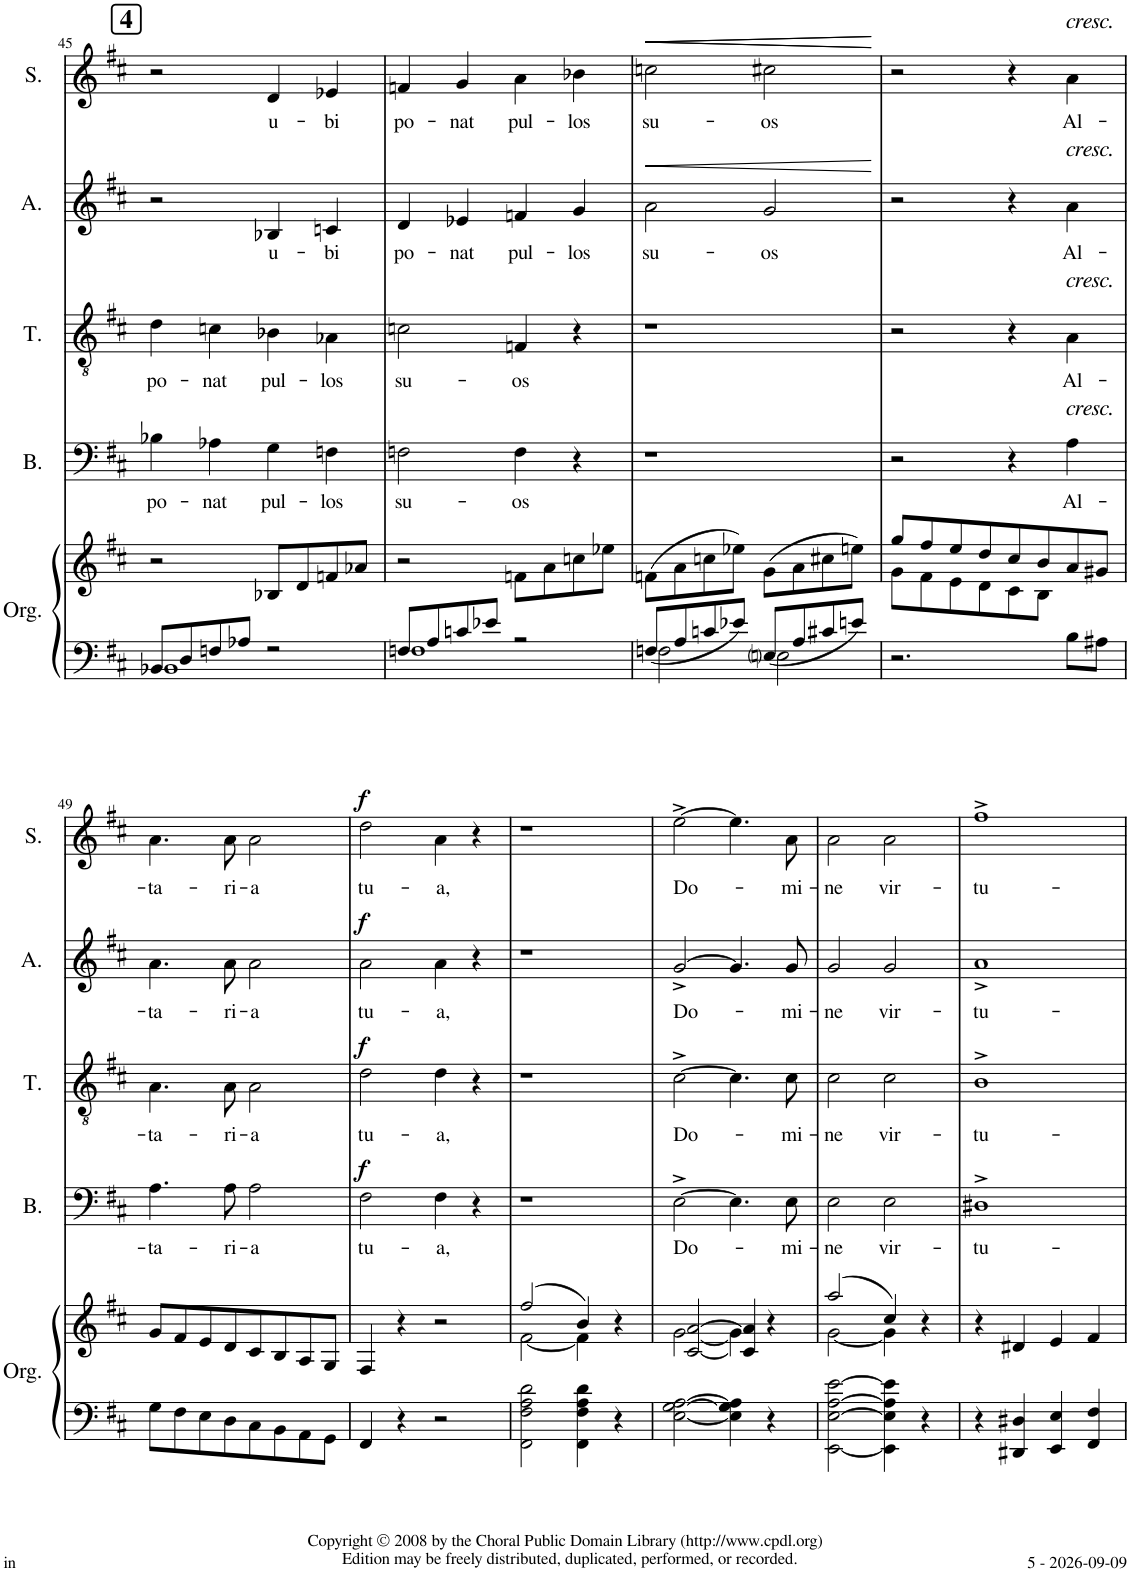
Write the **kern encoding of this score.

**kern	**kern	**kern	**text	**dynam	**kern	**text	**dynam	**kern	**text	**dynam	**kern	**text	**dynam
*part5	*part5	*part4	*part4	*part4	*part3	*part3	*part3	*part2	*part2	*part2	*part1	*part1	*part1
*staff6	*staff5	*staff4	*staff4	*staff4	*staff3	*staff3	*staff3	*staff2	*staff2	*staff2	*staff1	*staff1	*staff1
*I"Orgue	*	*I"Bass	*	*	*I"Ténor	*	*	*I"Alto	*	*	*I"Soprano	*	*
*I'Org.	*	*I'B.	*	*	*I'T.	*	*	*I'A.	*	*	*I'S.	*	*
!!LO:PB:g=z
*clefF4	*clefG2	*clefF4	*	*	*clefGv2	*	*	*clefG2	*	*	*clefG2	*	*
*k[f#c#]	*k[f#c#]	*k[f#c#]	*	*	*k[f#c#]	*	*	*k[f#c#]	*	*	*k[f#c#]	*	*
*D:	*D:	*D:	*	*	*	*	*	*D:	*	*	*D:	*	*
*M4/4	*M4/4	*M4/4	*	*	*M4/4	*	*	*M4/4	*	*	*M4/4	*	*
!!LO:REH:place=s1:a:B:cj:fs=14:t=4
=45	=45	=45	=45	=45	=45	=45	=45	=45	=45	=45	=45	=45	=45
*^	*	*	*	*	*	*	*	*	*	*	*	*	*
!	!	!	!	!LO:LY:b	!	!	!LO:LY:b	!	!	!	!	!	!	!
8BB-X/L	1BB-	2r	4B-X\	po-	.	4d\	po-	.	2r	.	.	2r	.	.
8D/	.	.	.	.	.	.	.	.	.	.	.	.	.	.
!	!	!	!	!LO:LY:b	!	!	!LO:LY:b	!	!	!	!	!	!	!
8Fn/	.	.	4A-X\	-nat	.	4cn\	-nat	.	.	.	.	.	.	.
8A-X/J	.	.	.	.	.	.	.	.	.	.	.	.	.	.
!	!	!	!	!LO:LY:b	!	!	!LO:LY:b	!	!	!LO:LY:b	!	!	!LO:LY:b	!
2r	.	8B-X/L	4G\	pul-	.	4B-X\	pul-	.	4B-X/	u-	.	4d/	u-	.
.	.	8d/	.	.	.	.	.	.	.	.	.	.	.	.
!	!	!	!	!LO:LY:b	!	!	!LO:LY:b	!	!	!LO:LY:b	!	!	!LO:LY:b	!
.	.	8fn/	4Fn\	-los	.	4A-X\	-los	.	4cn/	-bi	.	4e-X/	-bi	.
.	.	8a-X/J	.	.	.	.	.	.	.	.	.	.	.	.
=46	=46	=46	=46	=46	=46	=46	=46	=46	=46	=46	=46	=46	=46	=46
!	!	!	!	!LO:LY:b	!	!	!LO:LY:b	!	!	!LO:LY:b	!	!	!LO:LY:b	!
8Fn/L	1F	2r	2Fn\	su-	.	2cn\	su-	.	4d/	po-	.	4fn/	po-	.
8A/	.	.	.	.	.	.	.	.	.	.	.	.	.	.
!	!	!	!	!	!	!	!	!	!	!LO:LY:b	!	!	!LO:LY:b	!
8cn/	.	.	.	.	.	.	.	.	4e-X/	-nat	.	4g/	-nat	.
8e-X/J	.	.	.	.	.	.	.	.	.	.	.	.	.	.
!	!	!	!	!LO:LY:b	!	!	!LO:LY:b	!	!	!LO:LY:b	!	!	!LO:LY:b	!
2r	.	8fn\L	4F\	-os	.	4Fn/	-os	.	4fn/	pul-	.	4a\	pul-	.
.	.	8a\	.	.	.	.	.	.	.	.	.	.	.	.
!	!	!	!	!	!	!	!	!	!	!LO:LY:b	!	!	!LO:LY:b	!
.	.	8ccn\	4r	.	.	4r	.	.	4g/	-los	.	4b-X\	-los	.
.	.	8ee-X\J	.	.	.	.	.	.	.	.	.	.	.	.
=47	=47	=47	=47	=47	=47	=47	=47	=47	=47	=47	=47	=47	=47	=47
!	!	!	!	!	!	!	!	!	!	!LO:LY:b	!LO:HP:b	!	!LO:LY:b	!LO:HP:b
8Fn/L	2F\	(>8fn\L	1r	.	.	1r	.	.	2a\	su-	<	2ccn\	su-	<
8A/	.	8a\	.	.	.	.	.	.	.	.	.	.	.	.
8cn/	.	8ccn\	.	.	.	.	.	.	.	.	.	.	.	.
8e-X/J	.	8ee-X\J)	.	.	.	.	.	.	.	.	.	.	.	.
!	!	!	!	!	!	!	!	!	!	!LO:LY:b	!	!	!LO:LY:b	!LO:HP:b
8Eni/L	2E\	(>8g\L	.	.	.	.	.	.	2g/	-os	.	2cc#X\	-os	<
8A/	.	8a\	.	.	.	.	.	.	.	.	.	.	.	.
8c#X/	.	8cc#X\	.	.	.	.	.	.	.	.	.	.	.	.
8en/J	.	8een\J)	.	.	.	.	.	.	.	.	.	.	.	.
*v	*v	*	*	*	*	*	*	*	*	*	*	*	*	*
.	.	.	.	.	.	.	.	.	.	[	.	.	[ [
=48	=48	=48	=48	=48	=48	=48	=48	=48	=48	=48	=48	=48	=48
*	*^	*	*	*	*	*	*	*	*	*	*	*	*
2.r	8gg/L	8g\L	2r	.	.	2r	.	.	2r	.	.	2r	.	.
.	8ff#/	8f#\	.	.	.	.	.	.	.	.	.	.	.	.
.	8ee/	8e\	.	.	.	.	.	.	.	.	.	.	.	.
.	8dd/	8d\	.	.	.	.	.	.	.	.	.	.	.	.
.	8cc#/	8c#\	4r	.	.	4r	.	.	4r	.	.	4r	.	.
.	8b/	8B\J	.	.	.	.	.	.	.	.	.	.	.	.
!	!	!	!	!	!	!	!	!	!	!	!	!LO:TX:a:i:t=cresc.	!	!
!	!	!	!	!	!	!	!	!	!LO:TX:a:i:t=cresc.	!	!	!	!	!
!	!	!	!	!	!	!LO:TX:a:i:t=cresc.	!	!	!	!	!	!	!	!
!	!	!	!LO:TX:a:i:t=cresc.	!	!	!	!	!	!	!	!	!	!	!
!	!	!	!	!LO:LY:b	!	!	!LO:LY:b	!	!	!LO:LY:b	!	!	!LO:LY:b	!
8B\L	8a/	4ryy	4A\	Al-	.	4A\	Al-	.	4a\	Al-	.	4a\	Al-	.
8A#X\J	8g#X/J	.	.	.	.	.	.	.	.	.	.	.	.	.
*	*v	*v	*	*	*	*	*	*	*	*	*	*	*	*
!!LO:LB:g=z
=49	=49	=49	=49	=49	=49	=49	=49	=49	=49	=49	=49	=49	=49
!	!	!	!LO:LY:b	!	!	!LO:LY:b	!	!	!LO:LY:b	!	!	!LO:LY:b	!
8G\L	8g/L	4.A\	-ta-	.	4.A\	-ta-	.	4.a\	-ta-	.	4.a\	-ta-	.
8F#\	8f#/	.	.	.	.	.	.	.	.	.	.	.	.
8E\	8e/	.	.	.	.	.	.	.	.	.	.	.	.
!	!	!	!LO:LY:b	!	!	!LO:LY:b	!	!	!LO:LY:b	!	!	!LO:LY:b	!
8D\	8d/	8A\	-ri-	.	8A\	-ri-	.	8a\	-ri-	.	8a\	-ri-	.
!	!	!	!LO:LY:b	!	!	!LO:LY:b	!	!	!LO:LY:b	!	!	!LO:LY:b	!
8C#\	8c#/	2A\	-a	.	2A\	-a	.	2a\	-a	.	2a\	-a	.
8BB\	8B/	.	.	.	.	.	.	.	.	.	.	.	.
8AA\	8A/	.	.	.	.	.	.	.	.	.	.	.	.
8GG\J	8G/J	.	.	.	.	.	.	.	.	.	.	.	.
=50	=50	=50	=50	=50	=50	=50	=50	=50	=50	=50	=50	=50	=50
!	!	!	!LO:LY:b	!LO:DY:a	!	!LO:LY:b	!LO:DY:a	!	!LO:LY:b	!LO:DY:a	!	!LO:LY:b	!LO:DY:a
4FF#/	4F#/	2F#\	tu-	f	2d\	tu-	f	2a\	tu-	f	2dd\	tu-	f
4r	4r	.	.	.	.	.	.	.	.	.	.	.	.
!	!	!	!LO:LY:b	!	!	!LO:LY:b	!	!	!LO:LY:b	!	!	!LO:LY:b	!
2r	2r	4F#\	-a,	.	4d\	-a,	.	4a\	-a,	.	4a\	-a,	.
.	.	4r	.	.	4r	.	.	4r	.	.	4r	.	.
=51	=51	=51	=51	=51	=51	=51	=51	=51	=51	=51	=51	=51	=51
*	*^	*	*	*	*	*	*	*	*	*	*	*	*
2FF#\ 2F#\ 2A\ 2d\	(>2ff#/	[<2f#\	1r	.	.	1r	.	.	1r	.	.	1r	.	.
4FF#\ 4F#\ 4A\ 4d\	4b/)	4f#\]	.	.	.	.	.	.	.	.	.	.	.	.
4r	4r	4ryy	.	.	.	.	.	.	.	.	.	.	.	.
=52	=52	=52	=52	=52	=52	=52	=52	=52	=52	=52	=52	=52	=52	=52
!	!	!	!	!LO:LY:b	!	!	!LO:LY:b	!	!	!LO:LY:b	!	!	!LO:LY:b	!
[<2E\ [>2G\ [>2A\	[<2c#/ [>2a/	[<2g\	[>2E^\	Do-	.	[>2c#^\	Do-	.	[>2g^/	Do-	.	[>2ee^\	Do-	.
4E\] 4G\] 4A\]	4c#/] 4a/]	4g\]	4.E\]	.	.	4.c#\]	.	.	4.g/]	.	.	4.ee\]	.	.
4r	4r	4ryy	.	.	.	.	.	.	.	.	.	.	.	.
!	!	!	!	!LO:LY:b	!	!	!LO:LY:b	!	!	!LO:LY:b	!	!	!LO:LY:b	!
.	.	.	8E\	-mi-	.	8c#\	-mi-	.	8g/	-mi-	.	8a\	-mi-	.
=53	=53	=53	=53	=53	=53	=53	=53	=53	=53	=53	=53	=53	=53	=53
!	!	!	!	!LO:LY:b	!	!	!LO:LY:b	!	!	!LO:LY:b	!	!	!LO:LY:b	!
[<2EE\ [>2E\ [>2A\ [>2e\	(>2aa/	[<2g\	2E\	-ne	.	2c#\	-ne	.	2g/	-ne	.	2a\	-ne	.
!	!	!	!	!LO:LY:b	!	!	!LO:LY:b	!	!	!LO:LY:b	!	!	!LO:LY:b	!
4EE\] 4E\] 4A\] 4e\]	4cc#/)	4g\]	2E\	vir-	.	2c#\	vir-	.	2g/	vir-	.	2a\	vir-	.
4r	4r	4ryy	.	.	.	.	.	.	.	.	.	.	.	.
=54	=54	=54	=54	=54	=54	=54	=54	=54	=54	=54	=54	=54	=54	=54
!	!	!	!	!LO:LY:b	!	!	!LO:LY:b	!	!	!LO:LY:b	!	!	!LO:LY:b	!
*	*v	*v	*	*	*	*	*	*	*	*	*	*	*	*
4r	4r	1D#X^	-tu-	.	1B^	-tu-	.	1a^	-tu-	.	1ff#^	-tu-	.
4DD#X/ 4D#X/	4d#X/	.	.	.	.	.	.	.	.	.	.	.	.
4EE/ 4E/	4e/	.	.	.	.	.	.	.	.	.	.	.	.
4FF#/ 4F#/	4f#/	.	.	.	.	.	.	.	.	.	.	.	.
=	=	=	=	=	=	=	=	=	=	=	=	=	=
*-	*-	*-	*-	*-	*-	*-	*-	*-	*-	*-	*-	*-	*-
